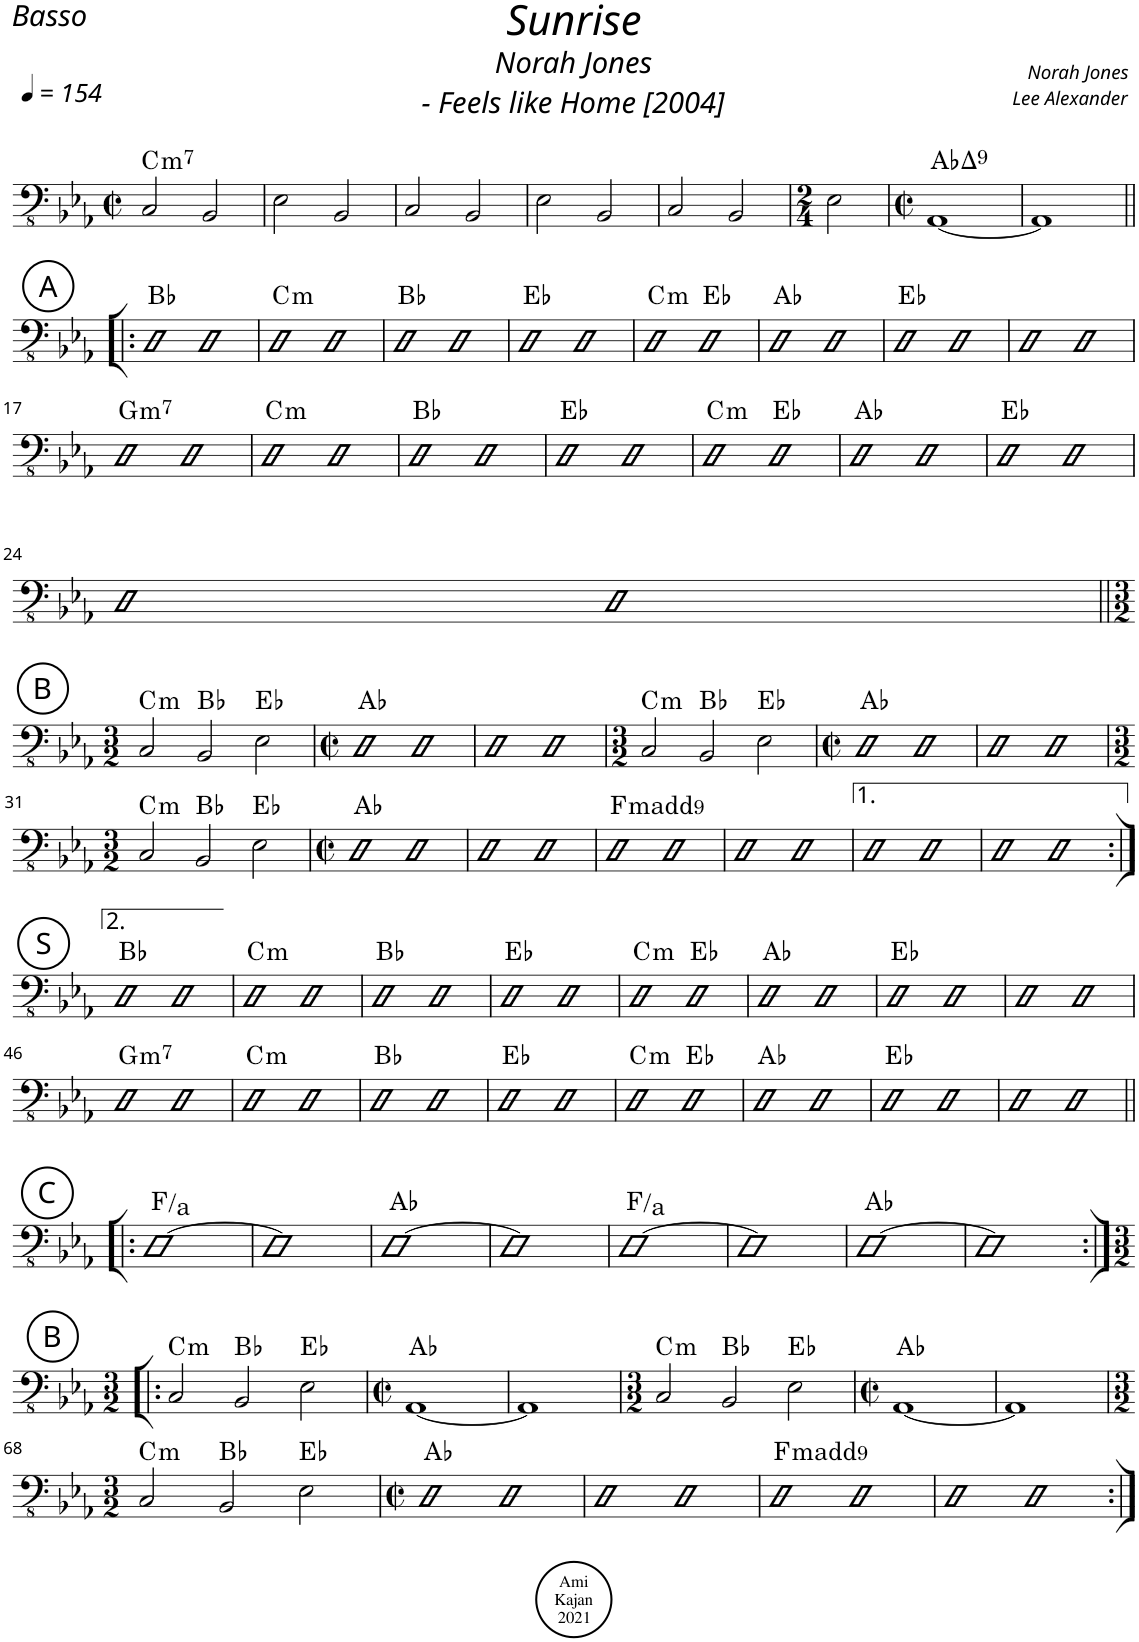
**kern	**harte
*part1	*part1
*staff1	*
*I"Acoustic Bass	*
*I'Bass	*
*clefFv4	*
*k[b-e-a-]	*
*M2/2	*
*met(c|)	*
*MM154	*
=1	=1
!	!LO:H:kt=m7
2CC/	C:min7
2BBB-/	.
=2	=2
2EE-\	.
2BBB-/	.
=3	=3
2CC/	.
2BBB-/	.
=4	=4
2EE-\	.
2BBB-/	.
=5	=5
2CC/	.
2BBB-/	.
=6	=6
*M2/4	*
2EE-\	.
=7	=7
*M2/2	*
*met(c|)	*
!	!LO:H:kt=9
[1AAA-	Ab:maj9
=8	=8
1AAA-]	.
!!LO:LB:g=z
!!LO:REH:place=s1:a:cj:enc=circle:fs=14:t=A
=9!|:	=9!|:
2DD	Bb:maj
2DD	.
=10	=10
!	!LO:H:kt=m
2DD	C:min
2DD	.
=11	=11
2DD	Bb:maj
2DD	.
=12	=12
2DD	Eb:maj
2DD	.
=13	=13
!	!LO:H:kt=m
2DD	C:min
2DD	Eb:maj
=14	=14
2DD	Ab:maj
2DD	.
=15	=15
2DD	Eb:maj
2DD	.
=16	=16
2DD	.
2DD	.
!!LO:LB:g=z
=17	=17
!	!LO:H:kt=m7
2DD	G:min7
2DD	.
=18	=18
!	!LO:H:kt=m
2DD	C:min
2DD	.
=19	=19
2DD	Bb:maj
2DD	.
=20	=20
2DD	Eb:maj
2DD	.
=21	=21
!	!LO:H:kt=m
2DD	C:min
2DD	Eb:maj
=22	=22
2DD	Ab:maj
2DD	.
=23	=23
2DD	Eb:maj
2DD	.
!!LO:LB:g=z
=24	=24
2DD	.
2DD	.
!!LO:LB:g=z
!!LO:REH:place=s1:a:cj:enc=circle:fs=14:t=B
=25||	=25||
*M3/2	*
!	!LO:H:kt=m
2CC/	C:min
2BBB-/	Bb:maj
2EE-\	Eb:maj
=26	=26
*M2/2	*
*met(c|)	*
2DD	Ab:maj
2DD	.
=27	=27
2DD	.
2DD	.
=28	=28
*M3/2	*
!	!LO:H:kt=m
2CC/	C:min
2BBB-/	Bb:maj
2EE-\	Eb:maj
=29	=29
*M2/2	*
*met(c|)	*
2DD	Ab:maj
2DD	.
=30	=30
2DD	.
2DD	.
!!LO:LB:g=z
=31	=31
*M3/2	*
!	!LO:H:kt=m
2CC/	C:min
2BBB-/	Bb:maj
2EE-\	Eb:maj
=32	=32
*M2/2	*
*met(c|)	*
2DD	Ab:maj
2DD	.
=33	=33
2DD	.
2DD	.
=34	=34
!	!LO:H:kt=m
2DD	F:min(9)
2DD	.
=35	=35
2DD	.
2DD	.
=36	=36
2DD	.
2DD	.
=37	=37
2DD	.
2DD	.
!!LO:LB:g=z
!!LO:REH:place=s1:a:cj:enc=circle:fs=14:t=S
=38:|!	=38:|!
2DD	Bb:maj
2DD	.
=39	=39
!	!LO:H:kt=m
2DD	C:min
2DD	.
=40	=40
2DD	Bb:maj
2DD	.
=41	=41
2DD	Eb:maj
2DD	.
=42	=42
!	!LO:H:kt=m
2DD	C:min
2DD	Eb:maj
=43	=43
2DD	Ab:maj
2DD	.
=44	=44
2DD	Eb:maj
2DD	.
=45	=45
2DD	.
2DD	.
!!LO:LB:g=z
=46	=46
!	!LO:H:kt=m7
2DD	G:min7
2DD	.
=47	=47
!	!LO:H:kt=m
2DD	C:min
2DD	.
=48	=48
2DD	Bb:maj
2DD	.
=49	=49
2DD	Eb:maj
2DD	.
=50	=50
!	!LO:H:kt=m
2DD	C:min
2DD	Eb:maj
=51	=51
2DD	Ab:maj
2DD	.
=52	=52
2DD	Eb:maj
2DD	.
=53	=53
2DD	.
2DD	.
!!LO:LB:g=z
!!LO:REH:place=s1:a:cj:enc=circle:fs=14:t=C
=54!|:	=54!|:
[1DD	F:maj/3
=55	=55
1DD]	.
=56	=56
[1DD	Ab:maj
=57	=57
1DD]	.
=58	=58
[1DD	F:maj/3
=59	=59
1DD]	.
=60	=60
[1DD	Ab:maj
=61	=61
1DD]	.
!!LO:LB:g=z
!!LO:REH:place=s1:a:cj:enc=circle:fs=14:t=B
=62:|!|:	=62:|!|:
*M3/2	*
!	!LO:H:kt=m
2CC/	C:min
2BBB-/	Bb:maj
2EE-\	Eb:maj
=63	=63
*M2/2	*
*met(c|)	*
[1AAA-	Ab:maj
=64	=64
1AAA-]	.
=65	=65
*M3/2	*
!	!LO:H:kt=m
2CC/	C:min
2BBB-/	Bb:maj
2EE-\	Eb:maj
=66	=66
*M2/2	*
*met(c|)	*
[1AAA-	Ab:maj
=67	=67
1AAA-]	.
!!LO:LB:g=z
=68	=68
*M3/2	*
!	!LO:H:kt=m
2CC/	C:min
2BBB-/	Bb:maj
2EE-\	Eb:maj
=69	=69
*M2/2	*
*met(c|)	*
2DD	Ab:maj
2DD	.
=70	=70
2DD	.
2DD	.
=71	=71
!	!LO:H:kt=m
2DD	F:min(9)
2DD	.
=72	=72
2DD	.
2DD	.
=:|!	=:|!
*-	*-
